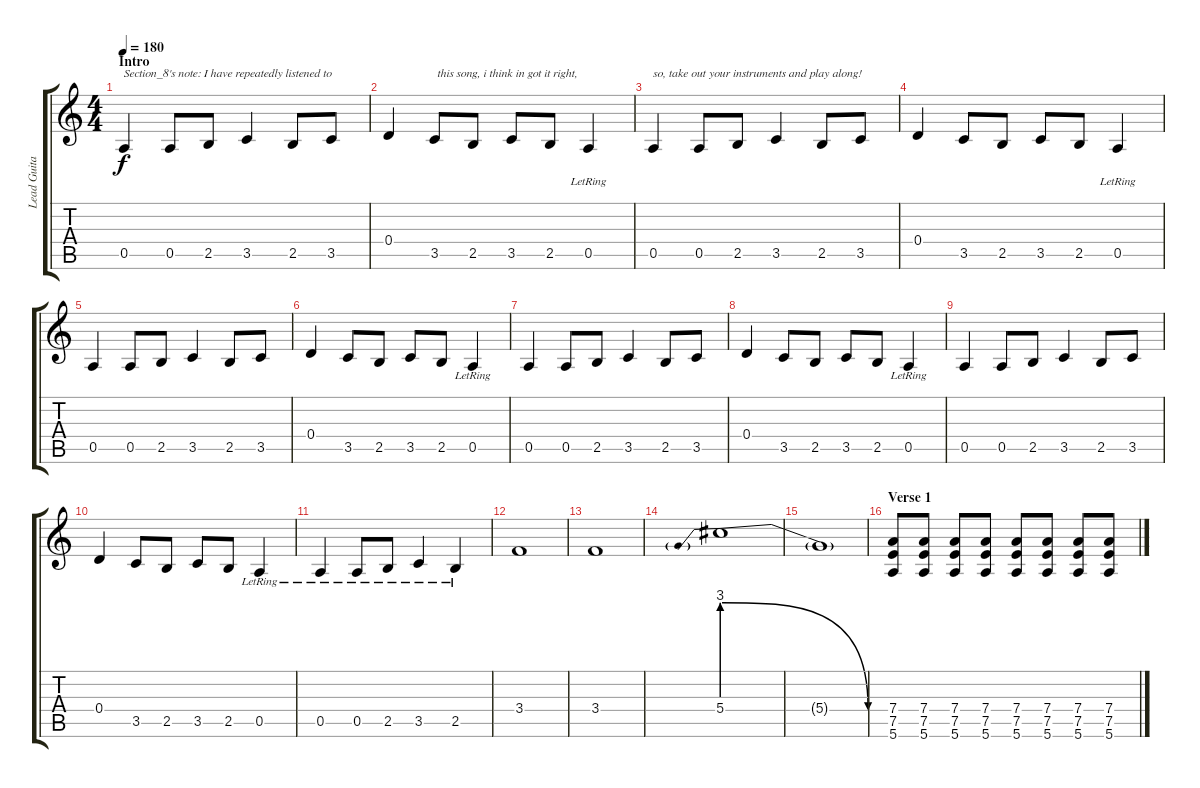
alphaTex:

\track ("Lead Guitar" "Lead Guita") {instrument distortionguitar}
\staff {score tabs}
\tuning (E4 B3 G3 D3 A2 E2) {hide}
\ts (4 4)
\section ("" "Intro")
\tempo 180
\clef g2
\ks c
0.5.4{txt "Section_8's note: I have repeatedly listened to" dy f balance 0 instrument distortionguitar} 0.5.8 2.5.8 3.5.4 2.5.8 3.5.8 |
0.4.4 3.5.8{txt " this song, i think in got it right,"} 2.5.8 3.5.8 2.5.8 0.5{lr}.4 |
0.5.4{txt "so, take out your instruments and play along!"} 0.5.8 2.5.8 3.5.4 2.5.8 3.5.8 |
0.4.4 3.5.8 2.5.8 3.5.8 2.5.8 0.5{lr}.4 |
0.5.4{balance 8} 0.5.8 2.5.8 3.5.4 2.5.8 3.5.8 |
0.4.4 3.5.8 2.5.8 3.5.8 2.5.8 0.5{lr}.4 |
0.5.4 0.5.8 2.5.8 3.5.4 2.5.8 3.5.8 |
0.4.4 3.5.8 2.5.8 3.5.8 2.5.8 0.5{lr}.4 |
0.5.4 0.5.8 2.5.8 3.5.4 2.5.8 3.5.8 |
0.4.4 3.5.8 2.5.8 3.5.8 2.5.8 0.5{lr}.4 |
0.5{lr}.4 0.5{lr}.8 2.5{lr}.8 3.5{lr}.4 2.5{lr}.4 |
3.4.1 |
3.4.1 |
5.4{be (prebendrelease 0 12 60 0)}.1 |
5.4{t}.1 |
\section ("" "Verse 1")
(7.4 7.5 5.6).8 (7.4 7.5 5.6).8 (7.4 7.5 5.6).8 (7.4 7.5 5.6).8 (7.4 7.5 5.6).8 (7.4 7.5 5.6).8 (7.4 7.5 5.6).8 (7.4 7.5 5.6).8
